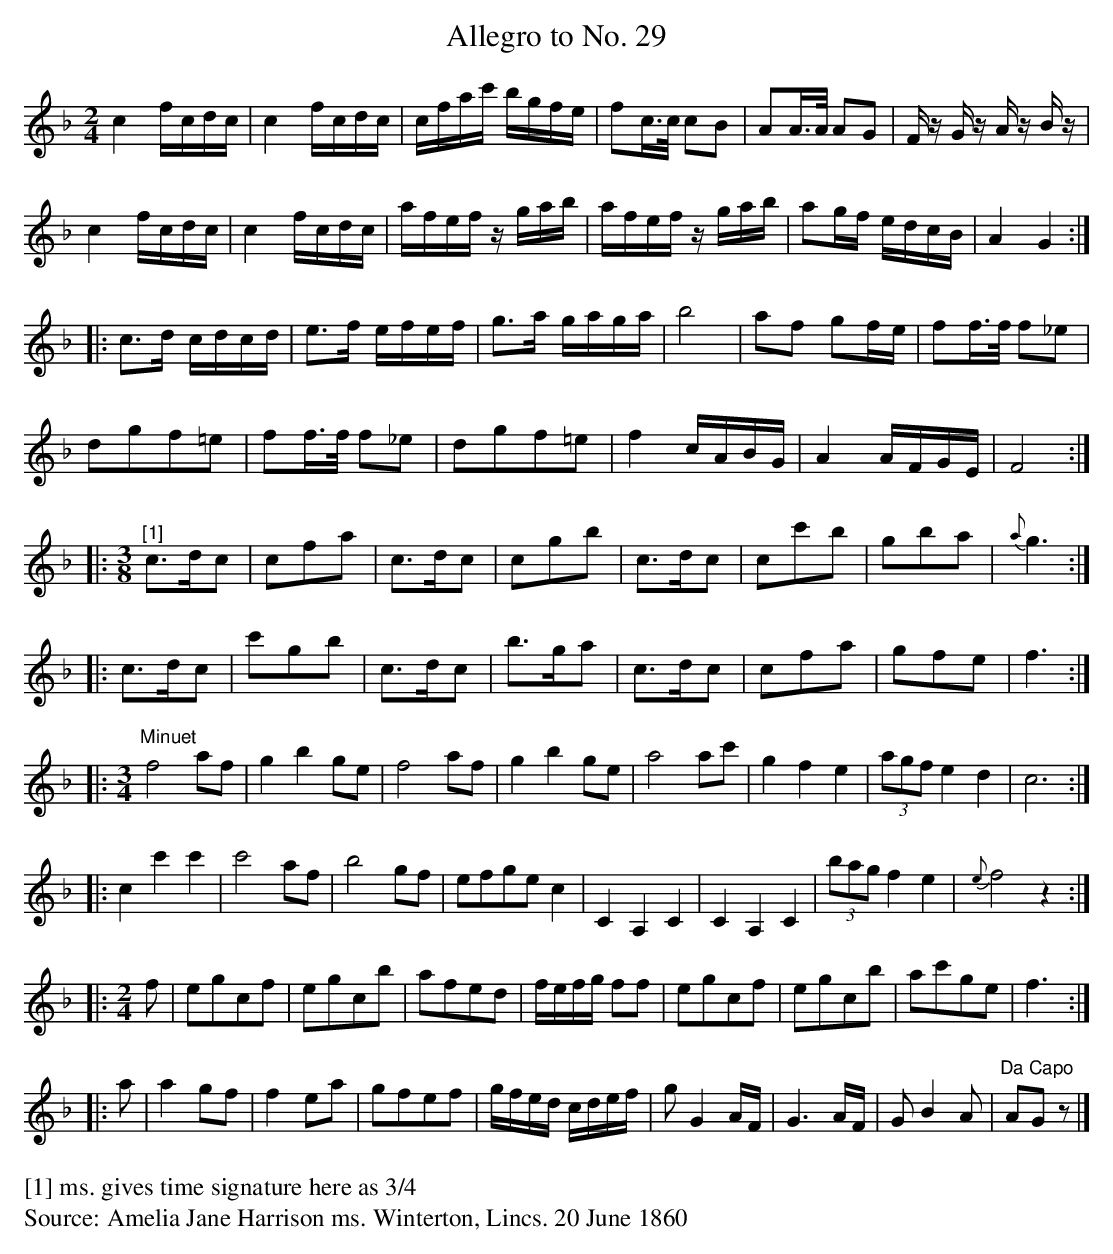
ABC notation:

X:1
T:Allegro to No. 29
M:2/4
L:1/16
K:F
c4fcdc|c4fcdc|cfac' bgfe|f2c>c c2B2|A2A>A A2G2|Fz Gz Az Bz|
c4fcdc|c4fcdc| afef zgab|afef zgab|a2gf edcB|A4G4::
c3d cdcd|e3f efef|g3a gaga|b8|a2f2 g2fe|f2f>f f2_e2|
d2g2f2=e2| f2f>f f2_e2|d2g2f2=e2|f4cABG|A4 AFGE|F8::
"^[1]"[M:3/8]c3dc2|c2f2a2|c3dc2|c2g2b2|c3dc2|c2c'2b2|g2b2a2|{a}g6::
c3dc2|c'2g2b2|c3dc2|b3ga2|c3dc2|c2f2a2|g2f2e2|f6::
"^Minuet"[M:3/4][L: 1/8]f4af|g2b2ge|f4af|g2b2ge|a4ac'|g2f2e2|(3agfe2d2|c6::
c2c'2c'2|c'4af|b4gf|efgec2|C2A,2C2|C2A,2C2|(3bagf2e2|{e}f4z2::
[M:2/4]f|egcf|egcb|afed|f/e/f/g/ ff|egcf|egcb|ac'ge|f3::
a|a2gf|f2ea|gfef|g/f/e/d/ c/d/e/f/|gG2A/F/|G3A/F/|GB2A|"^Da Capo"AGz|]
